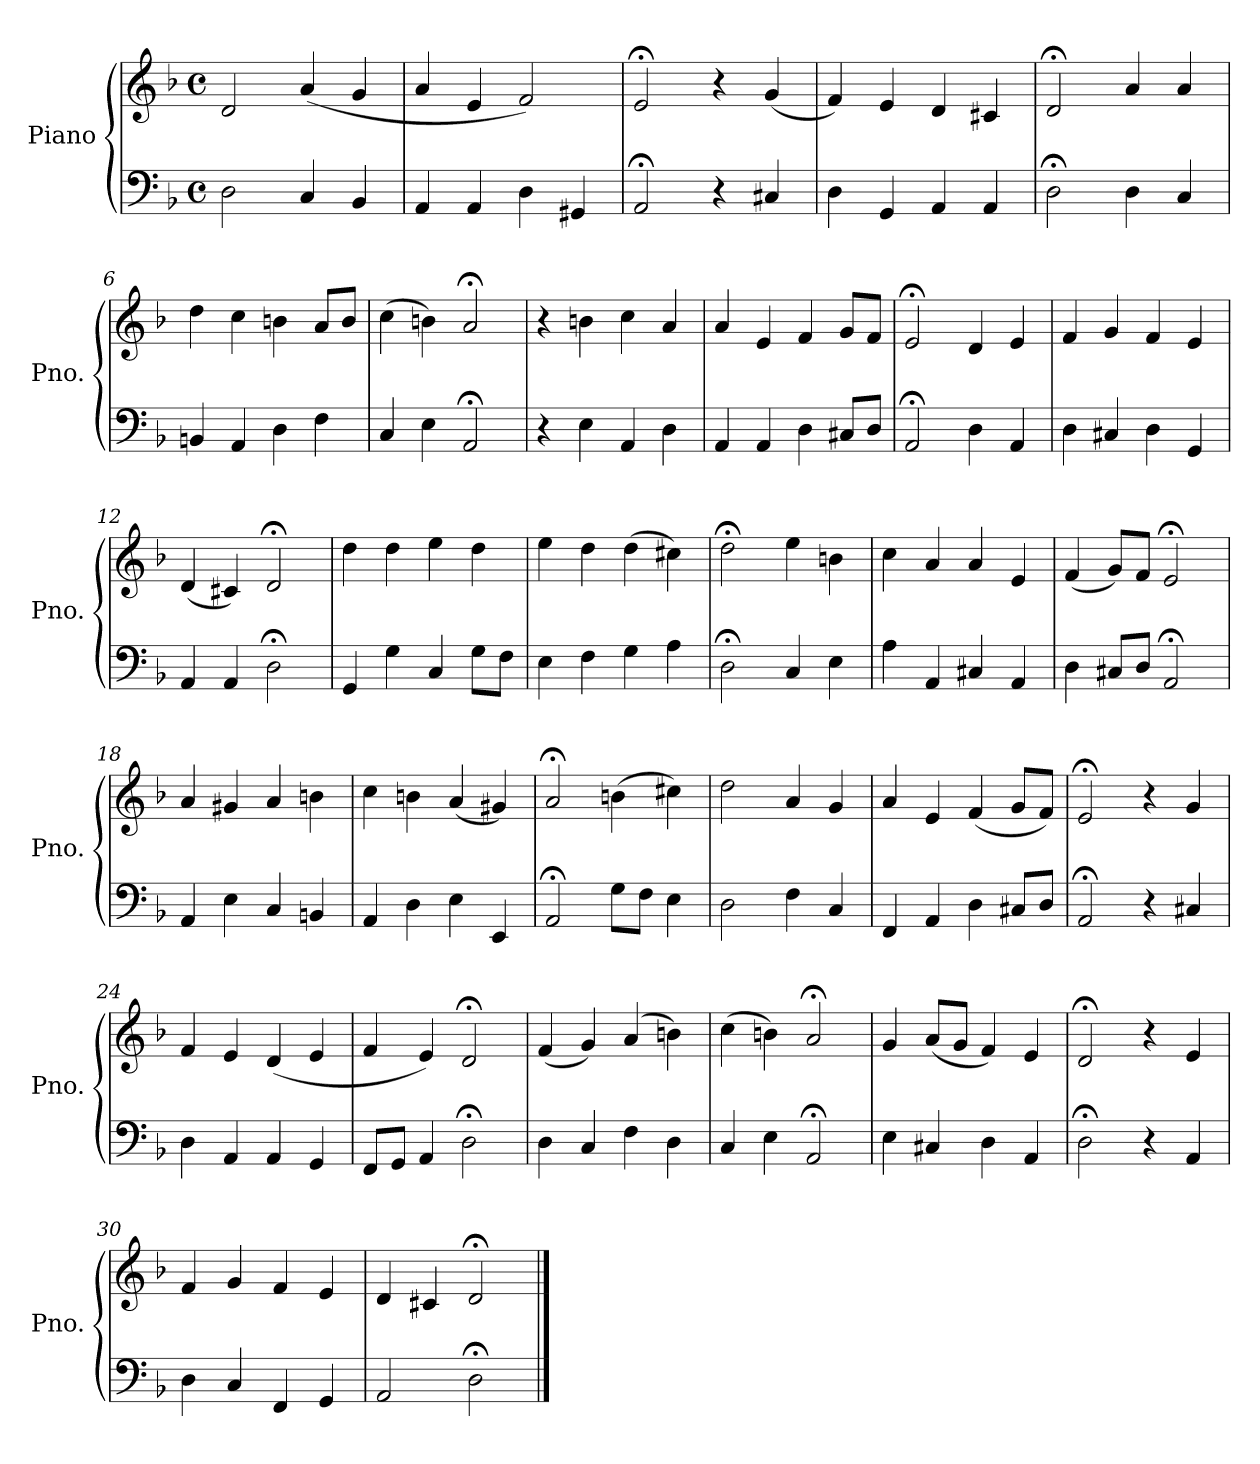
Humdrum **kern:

**kern	**kern
*part1	*part1
*staff2	*staff1
*I"Piano	*
*I'Pno.	*
*clefF4	*clefG2
*k[b-]	*k[b-]
*M4/4	*M4/4
*met(c)	*met(c)
=1	=1
2D\	2d/
4C/	(4a/
4BB-/	4g/
=2	=2
4AA/	4a/
4AA/	4e/
4D\	2f/)
4GG#X/	.
=3	=3
2AA;</	2e;</
4r	4r
4C#X/	(4g/
=4	=4
4D\	4f/)
4GG/	4e/
4AA/	4d/
4AA/	4c#X/
=5	=5
2D;<\	2d;</
4D\	4a/
4C/	4a/
=6	=6
4BBn/	4dd\
4AA/	4cc\
4D\	4bn\
4F\	8a/L
.	8b/J
=7	=7
4C/	(4cc\
4E\	4bn\)
2AA;</	2a;</
!!LO:LB:g=z
=8	=8
4r	4r
4E\	4bn\
4AA/	4cc\
4D\	4a/
=9	=9
4AA/	4a/
4AA/	4e/
4D\	4f/
8C#X/L	8g/L
8D/J	8f/J
=10	=10
2AA;</	2e;</
4D\	4d/
4AA/	4e/
=11	=11
4D\	4f/
4C#X/	4g/
4D\	4f/
4GG/	4e/
=12	=12
4AA/	(4d/
4AA/	4c#X/)
2D;<\	2d;</
=13	=13
4GG/	4dd\
4G\	4dd\
4C/	4ee\
8G\L	4dd\
8F\J	.
=14	=14
4E\	4ee\
4F\	4dd\
4G\	(4dd\
4A\	4cc#X\)
!!LO:LB:g=z
=15	=15
2D;<\	2dd;<\
4C/	4ee\
4E\	4bn\
=16	=16
4A\	4cc\
4AA/	4a/
4C#X/	4a/
4AA/	4e/
=17	=17
4D\	(4f/
8C#X/L	8g/L)
8D/J	8f/J
2AA;</	2e;</
=18	=18
4AA/	4a/
4E\	4g#X/
4C/	4a/
4BBn/	4bn\
=19	=19
4AA/	4cc\
4D\	4bn\
4E\	(4a/
4EE/	4g#X/)
=20	=20
2AA;</	2a;</
8G\L	(4bn\
8F\J	.
4E\	4cc#X\)
=21	=21
2D\	2dd\
4F\	4a/
4C/	4g/
=22	=22
4FF/	4a/
4AA/	4e/
4D\	(4f/
8C#X/L	8g/L
8D/J	8f/J)
!!LO:LB:g=z
=23	=23
2AA;</	2e;</
4r	4r
4C#X/	4g/
=24	=24
4D\	4f/
4AA/	4e/
4AA/	(4d/
4GG/	4e/
=25	=25
8FF/L	4f/
8GG/J	.
4AA/	4e/)
2D;<\	2d;</
=26	=26
4D\	(4f/
4C/	4g/)
4F\	(4a/
4D\	4bn\)
=27	=27
4C/	(4cc\
4E\	4bn\)
2AA;</	2a;</
=28	=28
4E\	4g/
4C#X/	(8a/L
.	8g/J
4D\	4f/)
4AA/	4e/
=29	=29
2D;<\	2d;</
4r	4r
4AA/	4e/
=30	=30
4D\	4f/
4C/	4g/
4FF/	4f/
4GG/	4e/
!!LO:LB:g=z
=31	=31
2AA/	4d/
.	4c#X/
2D;<\	2d;</
==	==
*-	*-
